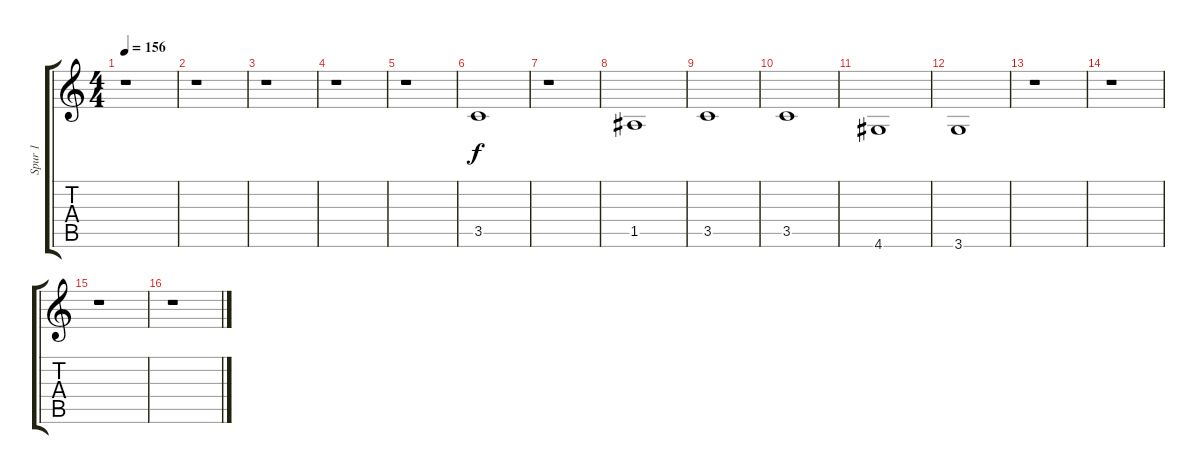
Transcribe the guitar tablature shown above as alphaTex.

\track ("Spur 1" "Spur 1") {instrument electricguitarclean}
\staff {score tabs}
\tuning (E4 B3 G3 D3 A2 E2) {hide}
\ts (4 4)
\tempo 156
\clef g2
\ks c
r.1{dy f} |
r.1 |
r.1 |
r.1 |
r.1 |
3.5.1 |
r.1 |
1.5.1 |
3.5.1 |
3.5.1 |
4.6.1 |
3.6.1 |
r.1 |
r.1 |
r.1 |
r.1
